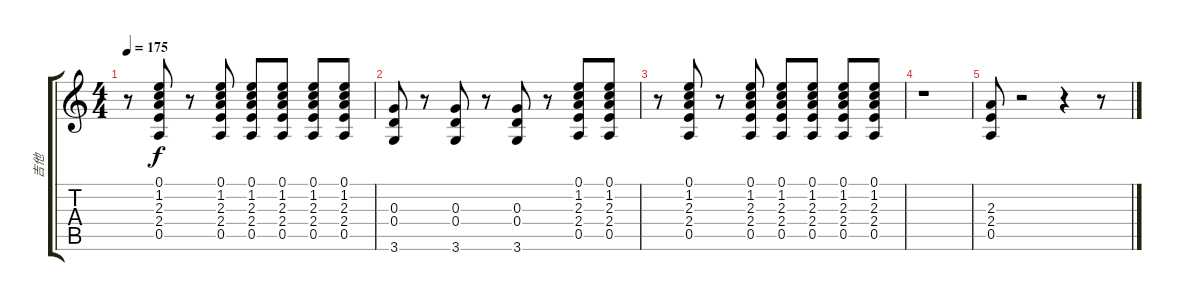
\track ("吉他" "吉他") {instrument distortionguitar}
\staff {score tabs}
\tuning (E4 B3 G3 D3 A2 E2) {hide}
\ts (4 4)
\tempo 175
\clef g2
\ks c
r.8{dy f} (0.1 1.2 2.3 2.4 0.5).8 r.8 (0.1 1.2 2.3 2.4 0.5).8 (0.1 1.2 2.3 2.4 0.5).8 (0.1 1.2 2.3 2.4 0.5).8 (0.1 1.2 2.3 2.4 0.5).8 (0.1 1.2 2.3 2.4 0.5).8 |
(0.3 0.4 3.6).8 r.8 (0.3 0.4 3.6).8 r.8 (0.3 0.4 3.6).8 r.8 (0.1 1.2 2.3 2.4 0.5).8 (0.1 1.2 2.3 2.4 0.5).8 |
r.8 (0.1 1.2 2.3 2.4 0.5).8 r.8 (0.1 1.2 2.3 2.4 0.5).8 (0.1 1.2 2.3 2.4 0.5).8 (0.1 1.2 2.3 2.4 0.5).8 (0.1 1.2 2.3 2.4 0.5).8 (0.1 1.2 2.3 2.4 0.5).8 |
r.1 |
(2.3 2.4 0.5).8 r.2 r.4 r.8
